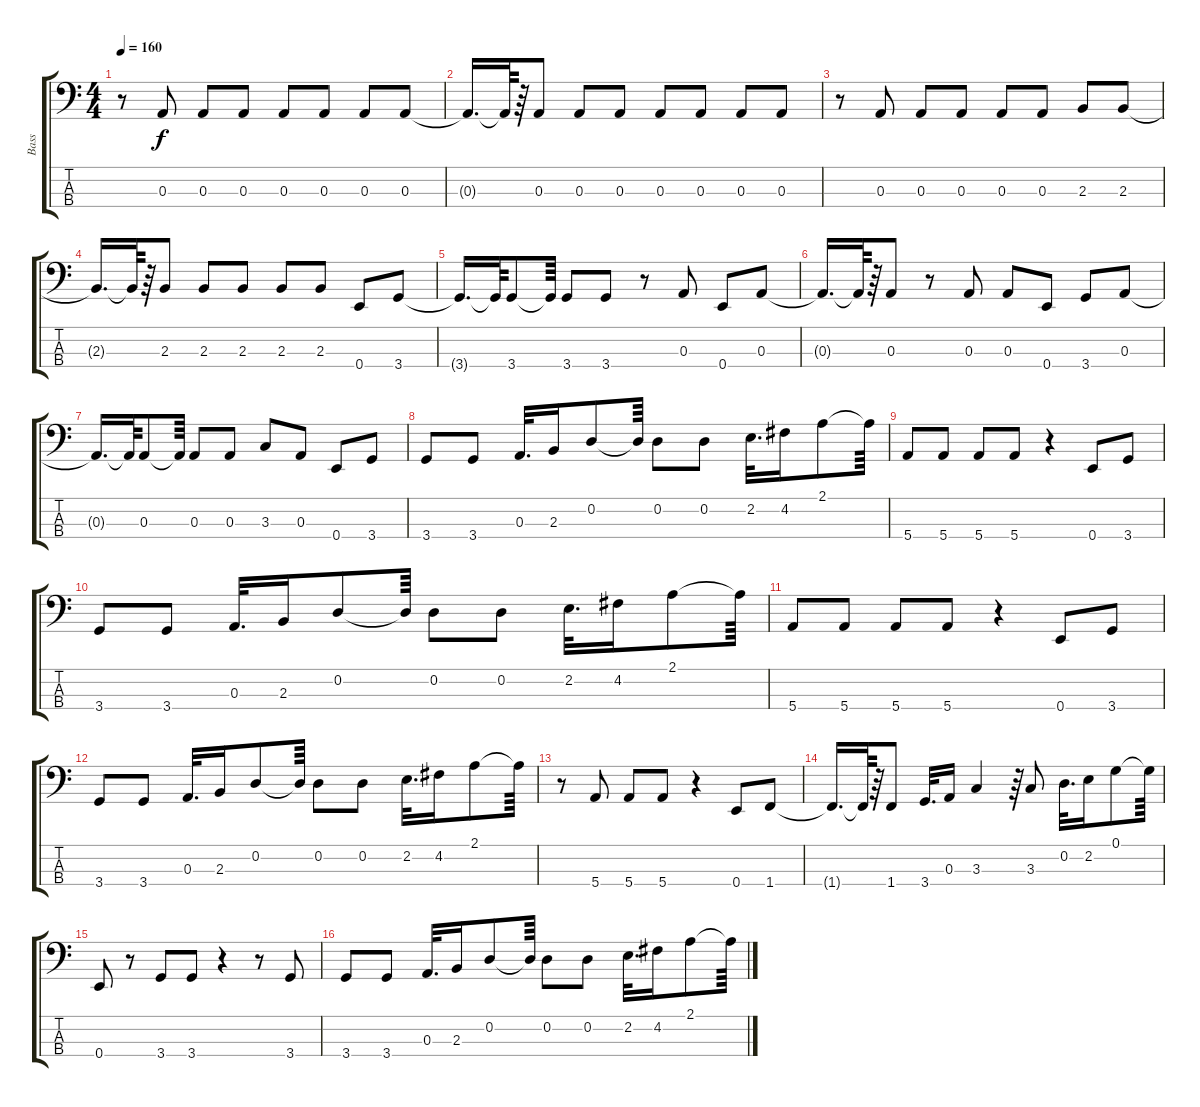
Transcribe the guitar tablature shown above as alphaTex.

\track ("Bass" "Bass") {instrument electricbassfinger}
\staff {score tabs}
\tuning (G2 D2 A1 E1) {hide}
\ts (4 4)
\tempo 160
\clef f4
\ks c
r.8{dy f} 0.3.8 0.3.8 0.3.8 0.3.8 0.3.8 0.3.8 0.3.8 |
0.3{t}.16{d} 0.3{t}.64 r.64 0.3.8 0.3.8 0.3.8 0.3.8 0.3.8 0.3.8 0.3.8 |
r.8 0.3.8 0.3.8 0.3.8 0.3.8 0.3.8 2.3.8 2.3.8 |
2.3{t}.16{d} 2.3{t}.64 r.64 2.3.8 2.3.8 2.3.8 2.3.8 2.3.8 0.4.8 3.4.8 |
3.4{t}.16{d} 3.4{t}.64 3.4.8 3.4{t}.64 3.4.8 3.4.8 r.8 0.3.8 0.4.8 0.3.8 |
0.3{t}.16{d} 0.3{t}.64 r.64 0.3.8 r.8 0.3.8 0.3.8 0.4.8 3.4.8 0.3.8 |
0.3{t}.16{d} 0.3{t}.64 0.3.8 0.3{t}.64 0.3.8 0.3.8 3.3.8 0.3.8 0.4.8 3.4.8 |
3.4.8 3.4.8 0.3.32{d} 2.3.16 0.2.8 0.2{t}.64 0.2.8 0.2.8 2.2.32{d} 4.2.16 2.1.8 2.1{t}.64 |
5.4.8 5.4.8 5.4.8 5.4.8 r.4 0.4.8 3.4.8 |
3.4.8 3.4.8 0.3.32{d} 2.3.16 0.2.8 0.2{t}.64 0.2.8 0.2.8 2.2.32{d} 4.2.16 2.1.8 2.1{t}.64 |
5.4.8 5.4.8 5.4.8 5.4.8 r.4 0.4.8 3.4.8 |
3.4.8 3.4.8 0.3.32{d} 2.3.16 0.2.8 0.2{t}.64 0.2.8 0.2.8 2.2.32{d} 4.2.16 2.1.8 2.1{t}.64 |
r.8 5.4.8 5.4.8 5.4.8 r.4 0.4.8 1.4.8 |
1.4{t}.16{d} 1.4{t}.64 r.64 1.4.8 3.4.32{d} 0.3.16 3.3.4 r.64 3.3.8 0.2.32{d} 2.2.16 0.1.8 0.1{t}.64 |
0.4.8 r.8 3.4.8 3.4.8 r.4 r.8 3.4.8 |
3.4.8 3.4.8 0.3.32{d} 2.3.16 0.2.8 0.2{t}.64 0.2.8 0.2.8 2.2.32{d} 4.2.16 2.1.8 2.1{t}.64
